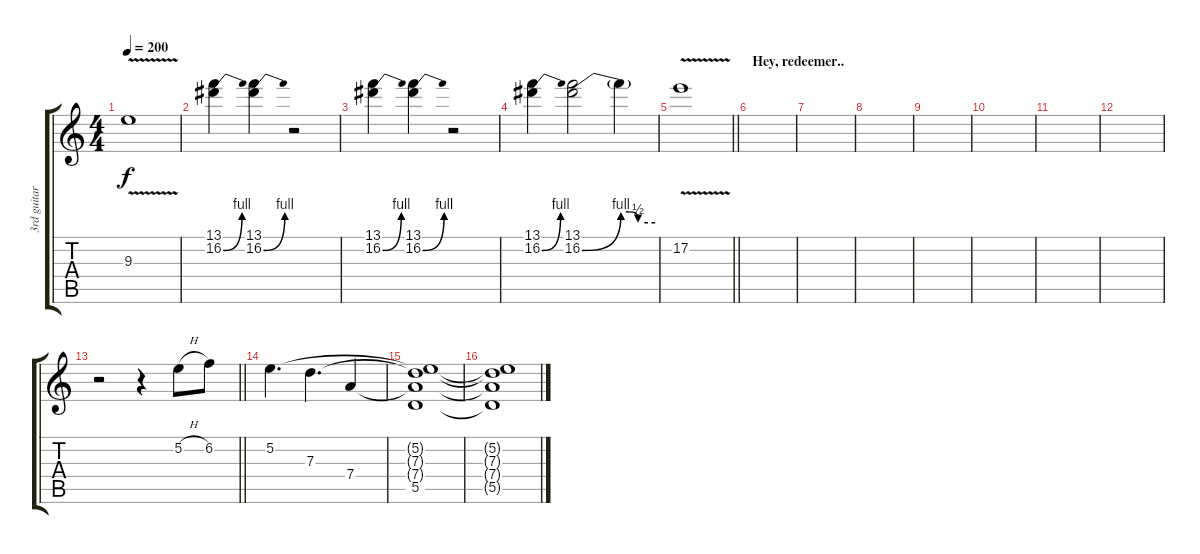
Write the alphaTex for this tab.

\track ("3rd guitar" "3rd guitar") {instrument distortionguitar}
\staff {score tabs}
\tuning (E4 B3 G3 D3 A2 E2) {hide}
\ts (4 4)
\tempo 200
\clef g2
\ks c
9.3{v}.1{dy f} |
(13.1 16.2{be (bend 0 0 60 4)}).4 (13.1 16.2{be (bend 0 0 60 4)}).4 r.2 |
(13.1 16.2{be (bend 0 0 60 4)}).4 (13.1 16.2{be (bend 0 0 60 4)}).4 r.2 |
(13.1 16.2{be (bend 0 0 60 4)}).4 (13.1 16.2{be (bend 0 0 60 4)}).2 16.2{be (custom 0 4 15 4 30 2 60 2) t}.4 |
\barLineRight lightlight
17.2{v}.1 |
\section ("" "Hey, redeemer..")
|
|
|
|
|
|
|
\barLineRight lightlight
r.2{instrument electricguitarclean} r.4 5.2{h}.8 6.2.8 |
\section ("" "")
5.2.4{d} 7.3.4{d} 7.4.4 |
(5.2{t} 7.3{t} 7.4{t} 5.5).1 |
(5.2{t} 7.3{t} 7.4{t} 5.5{t}).1
